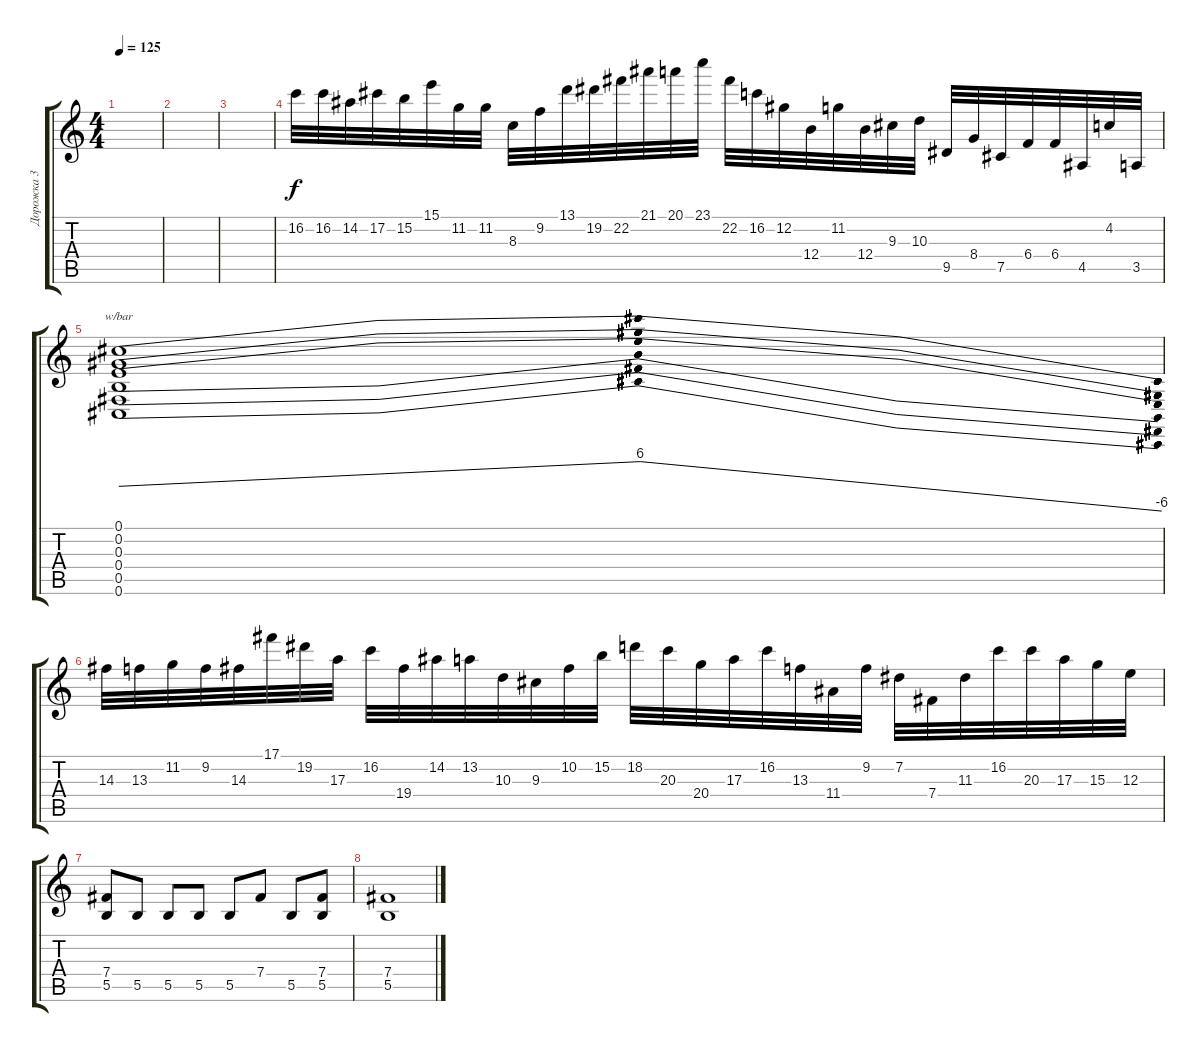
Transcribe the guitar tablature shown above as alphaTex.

\track ("Дорожка 3" "Дорожка 3") {instrument distortionguitar}
\staff {score tabs}
\tuning (Db4 Ab3 E3 B2 Gb2 Db2) {hide}
\ts (4 4)
\tempo 125
\clef g2
\ks c
|
|
|
16.2.32 16.2.32 14.2.32 17.2.32 15.2.32 15.1.32 11.2.32 11.2.32 8.3.32 9.2.32 13.1.32 19.2.32 22.2.32 21.1.32 20.1.32 23.1.32 22.2.32 16.2.32 12.2.32 12.4.32 11.2.32 12.4.32 9.3.32 10.3.32 9.5.32 8.4.32 7.5.32 6.4.32 6.4.32 4.5.32 4.2.32 3.5.32 |
(0.1 0.2 0.3 0.4 0.5 0.6).1{tbe (dip default 0 0 28 24 60 -24)} |
14.3.32 13.3.32 11.2.32 9.2.32 14.3.32 17.1.32 19.2.32 17.3.32 16.2.32 19.4.32 14.2.32 13.2.32 10.3.32 9.3.32 10.2.32 15.2.32 18.2.32 20.3.32 20.4.32 17.3.32 16.2.32 13.3.32 11.4.32 9.2.32 7.2.32 7.4.32 11.3.32 16.2.32 20.3.32 17.3.32 15.3.32 12.3.32 |
(7.4 5.5).8 5.5.8 5.5.8 5.5.8 5.5.8 7.4.8 5.5.8 (7.4 5.5).8 |
(7.4 5.5).1
